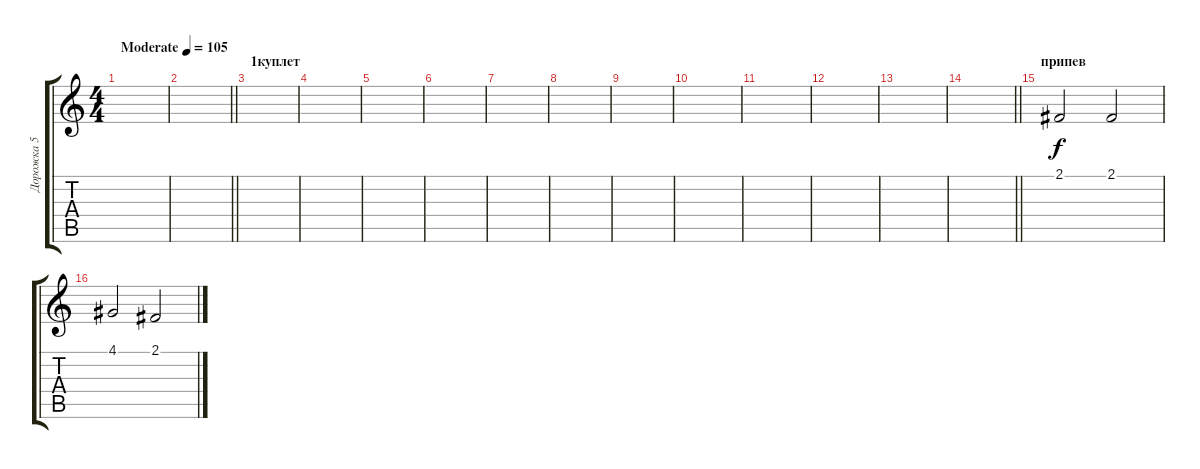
\track ("Дорожка 5" "Дорожка 5") {instrument tremolostrings}
\staff {score tabs}
\tuning (E4 B3 G3 D3 A2 E2) {hide}
\ts (4 4)
\tempo (105 "Moderate")
\clef g2
\ks c
|
\barLineRight lightlight
|
\section ("" "1куплет")
|
|
|
|
|
|
|
|
|
|
|
\barLineRight lightlight
|
\section ("" "припев")
2.1.2 2.1.2 |
4.1.2 2.1.2
